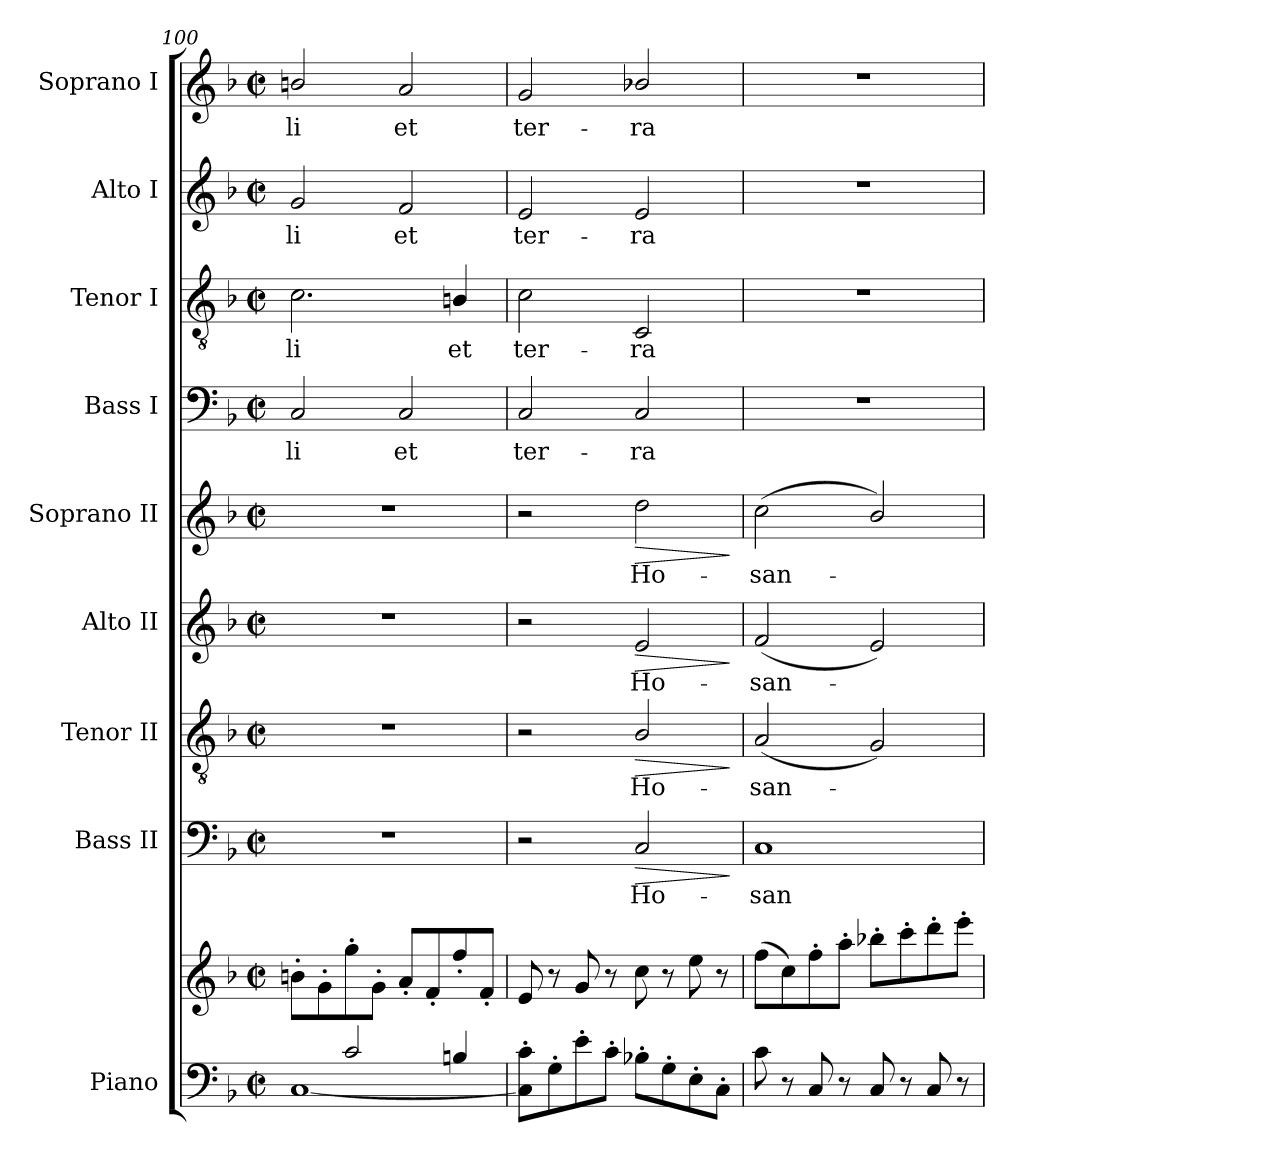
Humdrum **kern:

**kern	**kern	**kern	**text	**dynam	**kern	**text	**dynam	**kern	**text	**dynam	**kern	**text	**dynam	**kern	**text	**kern	**text	**kern	**text	**kern	**text
*part9	*part9	*part8	*part8	*part8	*part7	*part7	*part7	*part6	*part6	*part6	*part5	*part5	*part5	*part4	*part4	*part3	*part3	*part2	*part2	*part1	*part1
*staff10	*staff9	*staff8	*staff8	*staff8	*staff7	*staff7	*staff7	*staff6	*staff6	*staff6	*staff5	*staff5	*staff5	*staff4	*staff4	*staff3	*staff3	*staff2	*staff2	*staff1	*staff1
*I"Piano	*	*I"Bass II	*	*	*I"Tenor II	*	*	*I"Alto II	*	*	*I"Soprano II	*	*	*I"Bass I	*	*I"Tenor I	*	*I"Alto I	*	*I"Soprano I	*
*I'Pno.	*	*I'B.	*	*	*I'T.	*	*	*I'A.	*	*	*I'S.	*	*	*I'B.	*	*I'T.	*	*I'A.	*	*I'S.	*
!!LO:PB:g=z
*clefF4	*clefG2	*clefF4	*	*	*clefGv2	*	*	*clefG2	*	*	*clefG2	*	*	*clefF4	*	*clefGv2	*	*clefG2	*	*clefG2	*
*	*	*	*	*	*ITrd7c12	*	*	*	*	*	*	*	*	*	*	*ITrd7c12	*	*	*	*	*
*k[b-]	*k[b-]	*k[b-]	*	*	*k[b-]	*	*	*k[b-]	*	*	*k[b-]	*	*	*k[b-]	*	*k[b-]	*	*k[b-]	*	*k[b-]	*
*F:	*F:	*F:	*	*	*F:	*	*	*F:	*	*	*F:	*	*	*F:	*	*F:	*	*F:	*	*F:	*
*M2/2	*M2/2	*M2/2	*	*	*M2/2	*	*	*M2/2	*	*	*M2/2	*	*	*M2/2	*	*M2/2	*	*M2/2	*	*M2/2	*
*met(c|)	*met(c|)	*met(c|)	*	*	*met(c|)	*	*	*met(c|)	*	*	*met(c|)	*	*	*met(c|)	*	*met(c|)	*	*met(c|)	*	*met(c|)	*
=100	=100	=100	=100	=100	=100	=100	=100	=100	=100	=100	=100	=100	=100	=100	=100	=100	=100	=100	=100	=100	=100
*^	*	*	*	*	*	*	*	*	*	*	*	*	*	*	*	*	*	*	*	*	*
!	!	!	!	!	!	!	!	!	!	!	!	!	!	!	!	!LO:LY:b:color=#000000	!	!	!	!	!	!
!	!	!	!	!	!	!	!	!	!	!	!	!	!	!	!	!	!	!LO:LY:b:color=#000000	!	!	!	!
!	!	!	!	!	!	!	!	!	!	!	!	!	!	!	!	!	!	!	!	!LO:LY:b:color=#000000	!	!
!	!	!	!	!	!	!	!	!	!	!	!	!	!	!	!	!	!	!	!	!	!	!LO:LY:b:color=#000000
4ryy	[1Ci	8bn'i\L	1r	.	.	1r	.	.	1r	.	.	1r	.	.	2Ci/	li	2.Ci\	li	2gi/	li	2bni/	-li
.	.	8g'i\	.	.	.	.	.	.	.	.	.	.	.	.	.	.	.	.	.	.	.	.
2ci/	.	8gg'i\	.	.	.	.	.	.	.	.	.	.	.	.	.	.	.	.	.	.	.	.
.	.	8g'i\J	.	.	.	.	.	.	.	.	.	.	.	.	.	.	.	.	.	.	.	.
!	!	!	!	!	!	!	!	!	!	!	!	!	!	!	!	!LO:LY:b:color=#000000	!	!	!	!	!	!
!	!	!	!	!	!	!	!	!	!	!	!	!	!	!	!	!	!	!	!	!LO:LY:b:color=#000000	!	!
!	!	!	!	!	!	!	!	!	!	!	!	!	!	!	!	!	!	!	!	!	!	!LO:LY:b:color=#000000
.	.	8a'i/L	.	.	.	.	.	.	.	.	.	.	.	.	2Ci/	et	.	.	2fi/	et	2ai/	et
.	.	8f'i/	.	.	.	.	.	.	.	.	.	.	.	.	.	.	.	.	.	.	.	.
!	!	!	!	!	!	!	!	!	!	!	!	!	!	!	!	!	!	!LO:LY:b:color=#000000	!	!	!	!
4Bni/	.	8ff'i/	.	.	.	.	.	.	.	.	.	.	.	.	.	.	4BBni/	et	.	.	.	.
.	.	8f'i/J	.	.	.	.	.	.	.	.	.	.	.	.	.	.	.	.	.	.	.	.
*v	*v	*	*	*	*	*	*	*	*	*	*	*	*	*	*	*	*	*	*	*	*	*
=101	=101	=101	=101	=101	=101	=101	=101	=101	=101	=101	=101	=101	=101	=101	=101	=101	=101	=101	=101	=101	=101
!	!	!	!	!	!	!	!	!	!	!	!	!	!	!	!LO:LY:b:color=#000000	!	!	!	!	!	!
!	!	!	!	!	!	!	!	!	!	!	!	!	!	!	!	!	!LO:LY:b:color=#000000	!	!	!	!
!	!	!	!	!	!	!	!	!	!	!	!	!	!	!	!	!	!	!	!LO:LY:b:color=#000000	!	!
!	!	!	!	!	!	!	!	!	!	!	!	!	!	!	!	!	!	!	!	!	!LO:LY:b:color=#000000
8Ci\]' 8ci'L	8ei/	2r	.	.	2r	.	.	2r	.	.	2r	.	.	2Ci/	ter-	2Ci\	ter-	2ei/	ter-	2gi/	ter-
8G'i\	8r	.	.	.	.	.	.	.	.	.	.	.	.	.	.	.	.	.	.	.	.
8e'i\	8gi/	.	.	.	.	.	.	.	.	.	.	.	.	.	.	.	.	.	.	.	.
8c'i\J	8r	.	.	.	.	.	.	.	.	.	.	.	.	.	.	.	.	.	.	.	.
!	!	!	!LO:LY:b:color=#000000	!LO:HP:b	!	!	!	!	!	!	!	!	!	!	!	!	!	!	!	!	!
!	!	!	!	!	!	!LO:LY:b:color=#000000	!LO:HP:b	!	!	!	!	!	!	!	!	!	!	!	!	!	!
!	!	!	!	!	!	!	!	!	!LO:LY:b:color=#000000	!LO:HP:b	!	!	!	!	!	!	!	!	!	!	!
!	!	!	!	!	!	!	!	!	!	!	!	!LO:LY:b:color=#000000	!LO:HP:b	!	!	!	!	!	!	!	!
!	!	!	!	!	!	!	!	!	!	!	!	!	!	!	!LO:LY:b:color=#000000	!	!	!	!	!	!
!	!	!	!	!	!	!	!	!	!	!	!	!	!	!	!	!	!LO:LY:b:color=#000000	!	!	!	!
!	!	!	!	!	!	!	!	!	!	!	!	!	!	!	!	!	!	!	!LO:LY:b:color=#000000	!	!
!	!	!	!	!	!	!	!	!	!	!	!	!	!	!	!	!	!	!	!	!	!LO:LY:b:color=#000000
8B-X'i\L	8cci\	2Ci/	Ho-	>	2BB-i/	Ho-	>	2ei/	Ho-	>	2ddi\	Ho-	>	2Ci/	-ra	2CCi/	-ra	2ei/	-ra	2b-Xi/	-ra
8G'i\	8r	.	.	.	.	.	.	.	.	.	.	.	.	.	.	.	.	.	.	.	.
8E'i\	8eei\	.	.	.	.	.	.	.	.	.	.	.	.	.	.	.	.	.	.	.	.
8C'i\J	8r	.	.	.	.	.	.	.	.	.	.	.	.	.	.	.	.	.	.	.	.
.	.	.	.	]	.	.	]	.	.	]	.	.	]	.	.	.	.	.	.	.	.
=102	=102	=102	=102	=102	=102	=102	=102	=102	=102	=102	=102	=102	=102	=102	=102	=102	=102	=102	=102	=102	=102
!	!	!	!LO:LY:b:color=#000000	!	!	!	!	!	!	!	!	!	!	!	!	!	!	!	!	!	!
!	!	!	!	!	!	!LO:LY:b:color=#000000	!	!	!	!	!	!	!	!	!	!	!	!	!	!	!
!	!	!	!	!	!	!	!	!	!LO:LY:b:color=#000000	!	!	!	!	!	!	!	!	!	!	!	!
!	!	!	!	!	!	!	!	!	!	!	!	!LO:LY:b:color=#000000	!	!	!	!	!	!	!	!	!
8ci\	(8ffi\L	1Ci	-san-	.	(2AAi/	-san-	.	(2fi/	-san-	.	(2cci\	-san-	.	1r	.	1r	.	1r	.	1r	.
8r	8cci\)	.	.	.	.	.	.	.	.	.	.	.	.	.	.	.	.	.	.	.	.
8Ci/	8ff'i\	.	.	.	.	.	.	.	.	.	.	.	.	.	.	.	.	.	.	.	.
8r	8aa'i\J	.	.	.	.	.	.	.	.	.	.	.	.	.	.	.	.	.	.	.	.
8Ci/	8bb-X'i\L	.	.	.	2GGi/)	.	.	2ei/)	.	.	2b-i/)	.	.	.	.	.	.	.	.	.	.
8r	8ccc'i\	.	.	.	.	.	.	.	.	.	.	.	.	.	.	.	.	.	.	.	.
8Ci/	8ddd'i\	.	.	.	.	.	.	.	.	.	.	.	.	.	.	.	.	.	.	.	.
8r	8eee'i\J	.	.	.	.	.	.	.	.	.	.	.	.	.	.	.	.	.	.	.	.
=	=	=	=	=	=	=	=	=	=	=	=	=	=	=	=	=	=	=	=	=	=
*-	*-	*-	*-	*-	*-	*-	*-	*-	*-	*-	*-	*-	*-	*-	*-	*-	*-	*-	*-	*-	*-
